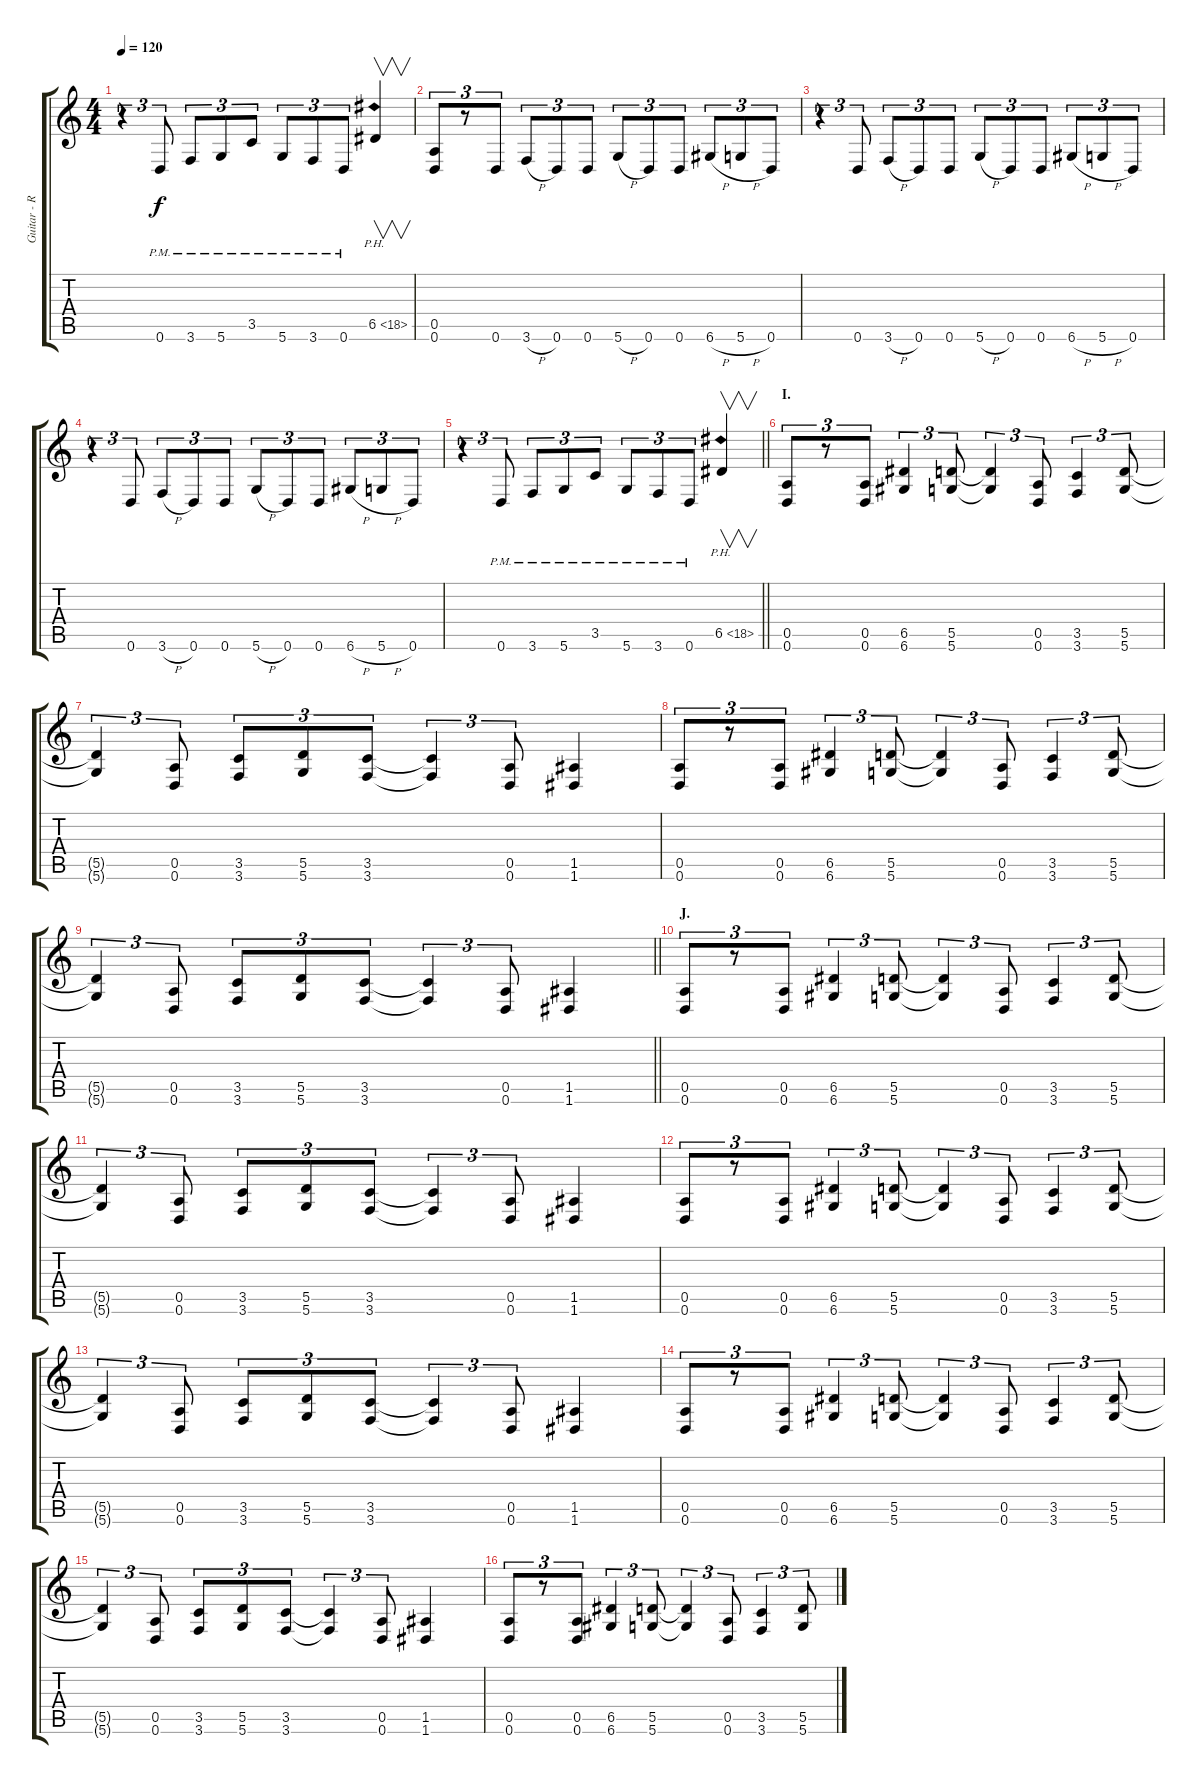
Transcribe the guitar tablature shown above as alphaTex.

\track ("Guitar - Right" "Guitar - R") {instrument distortionguitar}
\staff {score tabs}
\tuning (E4 B3 G3 D3 A2 D2) {hide}
\ts (4 4)
\tempo 120
\clef g2
\ks c
r.4{tu (3 2) dy f} 0.6{pm}.8{tu (3 2)} 3.6{pm}.8{tu (3 2)} 5.6{pm}.8{tu (3 2)} 3.5{pm}.8{tu (3 2)} 5.6{pm}.8{tu (3 2)} 3.6{pm}.8{tu (3 2)} 0.6{pm}.8{tu (3 2)} 6.5{ph 12}.4{v} |
(0.5 0.6).8{tu (3 2)} r.8{tu (3 2)} 0.6.8{tu (3 2)} 3.6{h}.8{tu (3 2)} 0.6.8{tu (3 2)} 0.6.8{tu (3 2)} 5.6{h}.8{tu (3 2)} 0.6.8{tu (3 2)} 0.6.8{tu (3 2)} 6.6{h}.8{tu (3 2)} 5.6{h}.8{tu (3 2)} 0.6.8{tu (3 2)} |
r.4{tu (3 2)} 0.6.8{tu (3 2)} 3.6{h}.8{tu (3 2)} 0.6.8{tu (3 2)} 0.6.8{tu (3 2)} 5.6{h}.8{tu (3 2)} 0.6.8{tu (3 2)} 0.6.8{tu (3 2)} 6.6{h}.8{tu (3 2)} 5.6{h}.8{tu (3 2)} 0.6.8{tu (3 2)} |
r.4{tu (3 2)} 0.6.8{tu (3 2)} 3.6{h}.8{tu (3 2)} 0.6.8{tu (3 2)} 0.6.8{tu (3 2)} 5.6{h}.8{tu (3 2)} 0.6.8{tu (3 2)} 0.6.8{tu (3 2)} 6.6{h}.8{tu (3 2)} 5.6{h}.8{tu (3 2)} 0.6.8{tu (3 2)} |
\barLineRight lightlight
r.4{tu (3 2)} 0.6{pm}.8{tu (3 2)} 3.6{pm}.8{tu (3 2)} 5.6{pm}.8{tu (3 2)} 3.5{pm}.8{tu (3 2)} 5.6{pm}.8{tu (3 2)} 3.6{pm}.8{tu (3 2)} 0.6{pm}.8{tu (3 2)} 6.5{ph 12}.4{v} |
\section ("" "I.")
(0.5 0.6).8{tu (3 2)} r.8{tu (3 2)} (0.5 0.6).8{tu (3 2)} (6.5 6.6).4{tu (3 2)} (5.5 5.6).8{tu (3 2)} (5.5{t} 5.6{t}).4{tu (3 2)} (0.5 0.6).8{tu (3 2)} (3.5 3.6).4{tu (3 2)} (5.5 5.6).8{tu (3 2)} |
(5.5{t} 5.6{t}).4{tu (3 2)} (0.5 0.6).8{tu (3 2)} (3.5 3.6).8{tu (3 2)} (5.5 5.6).8{tu (3 2)} (3.5 3.6).8{tu (3 2)} (3.5{t} 3.6{t}).4{tu (3 2)} (0.5 0.6).8{tu (3 2)} (1.5 1.6).4 |
(0.5 0.6).8{tu (3 2)} r.8{tu (3 2)} (0.5 0.6).8{tu (3 2)} (6.5 6.6).4{tu (3 2)} (5.5 5.6).8{tu (3 2)} (5.5{t} 5.6{t}).4{tu (3 2)} (0.5 0.6).8{tu (3 2)} (3.5 3.6).4{tu (3 2)} (5.5 5.6).8{tu (3 2)} |
\barLineRight lightlight
(5.5{t} 5.6{t}).4{tu (3 2)} (0.5 0.6).8{tu (3 2)} (3.5 3.6).8{tu (3 2)} (5.5 5.6).8{tu (3 2)} (3.5 3.6).8{tu (3 2)} (3.5{t} 3.6{t}).4{tu (3 2)} (0.5 0.6).8{tu (3 2)} (1.5 1.6).4 |
\section ("" "J.")
(0.5 0.6).8{tu (3 2)} r.8{tu (3 2)} (0.5 0.6).8{tu (3 2)} (6.5 6.6).4{tu (3 2)} (5.5 5.6).8{tu (3 2)} (5.5{t} 5.6{t}).4{tu (3 2)} (0.5 0.6).8{tu (3 2)} (3.5 3.6).4{tu (3 2)} (5.5 5.6).8{tu (3 2)} |
(5.5{t} 5.6{t}).4{tu (3 2)} (0.5 0.6).8{tu (3 2)} (3.5 3.6).8{tu (3 2)} (5.5 5.6).8{tu (3 2)} (3.5 3.6).8{tu (3 2)} (3.5{t} 3.6{t}).4{tu (3 2)} (0.5 0.6).8{tu (3 2)} (1.5 1.6).4 |
(0.5 0.6).8{tu (3 2)} r.8{tu (3 2)} (0.5 0.6).8{tu (3 2)} (6.5 6.6).4{tu (3 2)} (5.5 5.6).8{tu (3 2)} (5.5{t} 5.6{t}).4{tu (3 2)} (0.5 0.6).8{tu (3 2)} (3.5 3.6).4{tu (3 2)} (5.5 5.6).8{tu (3 2)} |
(5.5{t} 5.6{t}).4{tu (3 2)} (0.5 0.6).8{tu (3 2)} (3.5 3.6).8{tu (3 2)} (5.5 5.6).8{tu (3 2)} (3.5 3.6).8{tu (3 2)} (3.5{t} 3.6{t}).4{tu (3 2)} (0.5 0.6).8{tu (3 2)} (1.5 1.6).4 |
(0.5 0.6).8{tu (3 2)} r.8{tu (3 2)} (0.5 0.6).8{tu (3 2)} (6.5 6.6).4{tu (3 2)} (5.5 5.6).8{tu (3 2)} (5.5{t} 5.6{t}).4{tu (3 2)} (0.5 0.6).8{tu (3 2)} (3.5 3.6).4{tu (3 2)} (5.5 5.6).8{tu (3 2)} |
(5.5{t} 5.6{t}).4{tu (3 2)} (0.5 0.6).8{tu (3 2)} (3.5 3.6).8{tu (3 2)} (5.5 5.6).8{tu (3 2)} (3.5 3.6).8{tu (3 2)} (3.5{t} 3.6{t}).4{tu (3 2)} (0.5 0.6).8{tu (3 2)} (1.5 1.6).4 |
(0.5 0.6).8{tu (3 2)} r.8{tu (3 2)} (0.5 0.6).8{tu (3 2)} (6.5 6.6).4{tu (3 2)} (5.5 5.6).8{tu (3 2)} (5.5{t} 5.6{t}).4{tu (3 2)} (0.5 0.6).8{tu (3 2)} (3.5 3.6).4{tu (3 2)} (5.5 5.6).8{tu (3 2)}
